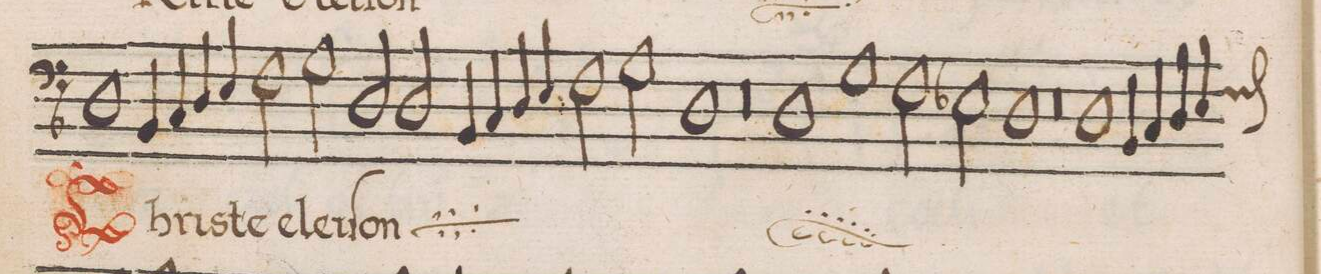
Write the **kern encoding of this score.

**kern	**text
*I"BASSVS	*
*clefF4	*
*k[b-]	*
*met(C|)	*
*M2/1	*
1D	Chri-
4BB-/	.
4C/	.
4D/	-ste
4E/	.
=16-	=16-
2F\	e-
2G\	-lei-
2D/	-ſon
*	*ij
2D/	e-
=17-	=17-
4BB-/	-lei-
4C/	.
4D/	.
4E/	.
2F\	.
2G\	.
=18-	=18-
1D	-ſon
1r	.
=19-	=19-
1r	.
1D	Chri-
=20-	=20-
1G	-ste
2F\	e-
2E-X\	-lei-
=21-	=21-
1D	-ſon
1r	.
*	*Xij
=22-	=22-
1r	.
1D	.
=23-	=23-
4BB-/	.
4C/	.
4D/	.
*custos:F	*
4E/	.
*-	*-
